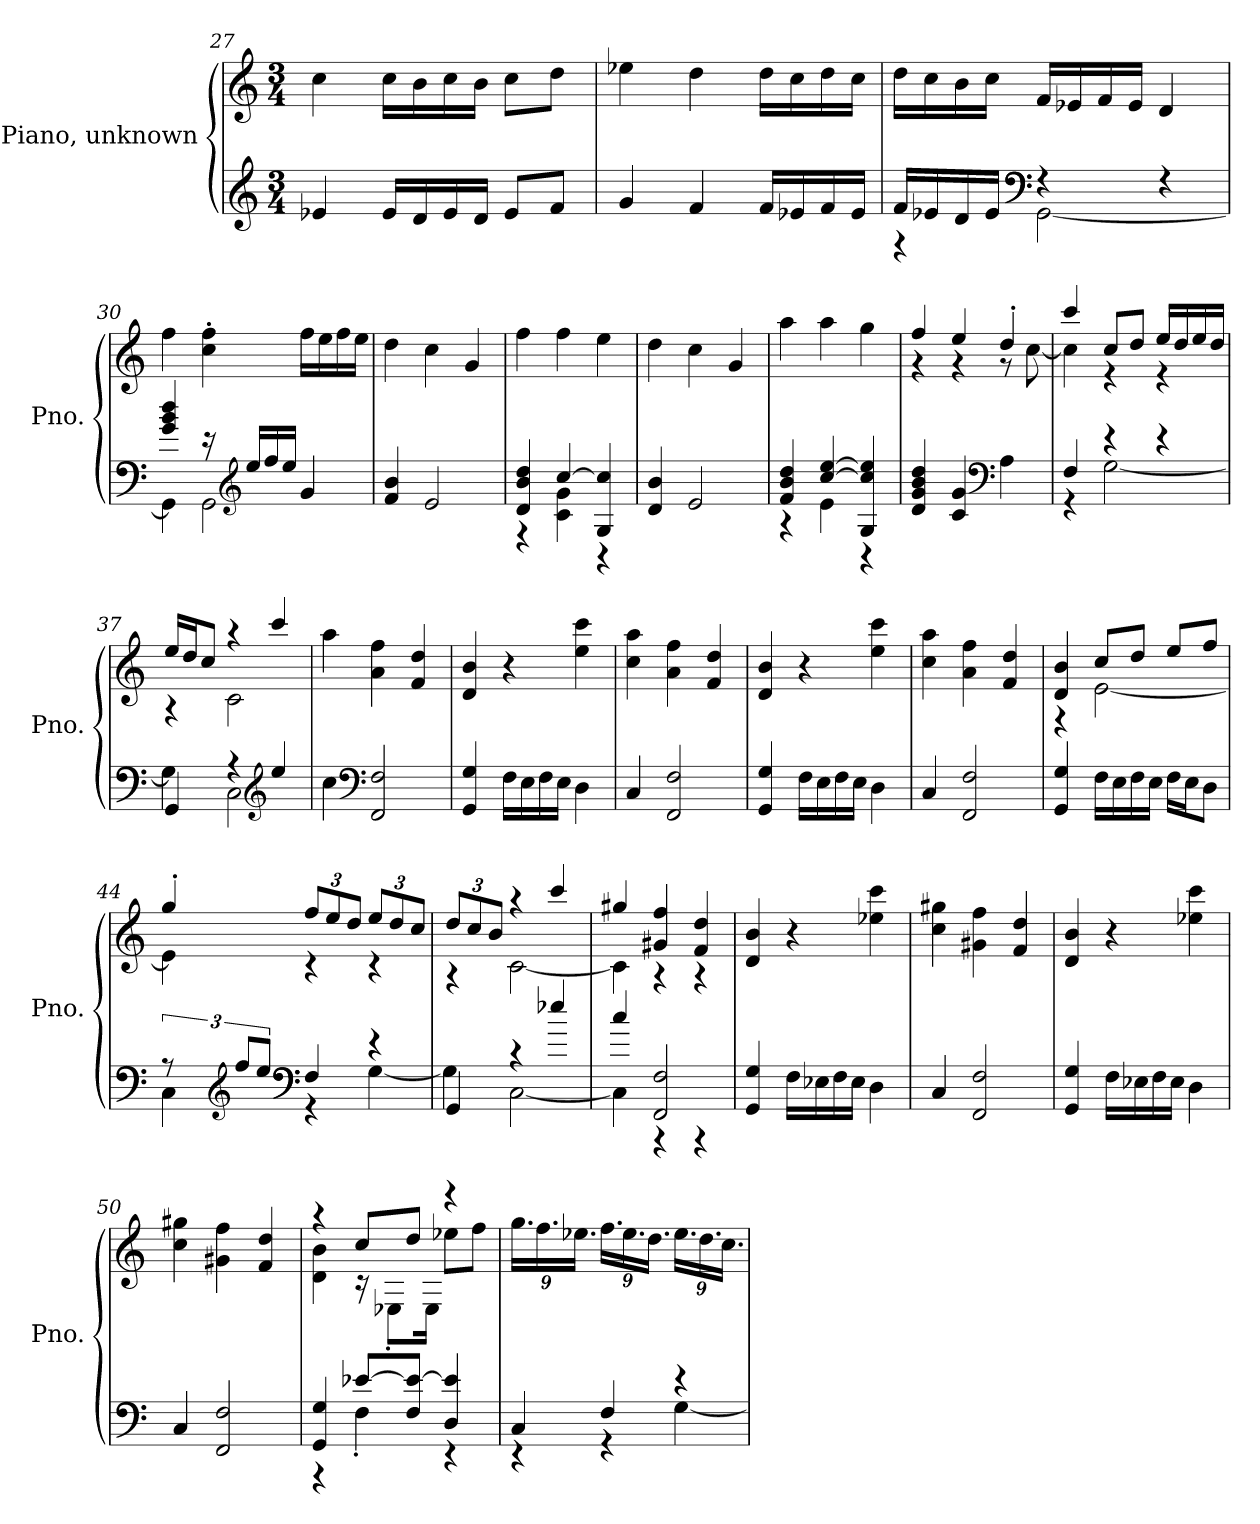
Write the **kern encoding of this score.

**kern	**kern
*part1	*part1
*staff2	*staff1
*I"Piano, unknown	*
*I'Pno.	*
*clefG2	*clefG2
*k[]	*k[]
*M3/4	*M3/4
=27	=27
4e-X/	4cc\
16e-/LL	16cc\LL
16d/	16b\
16e-/	16cc\
16d/JJ	16b\JJ
8e-/L	8cc\L
8f/J	8dd\J
!!LO:LB:g=z
=28	=28
4g/	4ee-X\
4f/	4dd\
16f/LL	16dd\LL
16e-X/	16cc\
16f/	16dd\
16e-/JJ	16cc\JJ
=29	=29
*^	*
16f/LL	4r	16dd\LL
16e-X/	.	16cc\
16d/	.	16b\
16e-/JJ	.	16cc\JJ
*clefF4	*	*
4r	[2GG\	16f/LL
.	.	16e-X/
.	.	16f/
.	.	16e-/JJ
4r	.	4d/
=30	=30	=30
4g/ 4b/ 4dd/	4GG\]	4ff\
16r	2GG\	4cc\' 4ff\'
*clefG2	*	*
16ee/LL	.	.
16ff/	.	.
16ee/JJ	.	.
4g/	.	16ff\LL
.	.	16ee\
.	.	16ff\
.	.	16ee\JJ
*v	*v	*
=31	=31
4f/ 4b/	4dd\
2e/	4cc\
.	4g/
=32	=32
*^	*
4d/ 4b/ 4dd/	4r	4ff\
[4cc/	4c\ 4g\	4ff\
4G/ 4cc/]	4r	4ee\
*v	*v	*
=33	=33
4d/ 4b/	4dd\
2e/	4cc\
.	4g/
!!LO:PB:g=z
=34	=34
*^	*
4f/ 4b/ 4dd/	4r	4aa\
[4cc/ [4ee/	4e\	4aa\
4G/ 4cc/] 4ee/]	4r	4gg\
*v	*v	*
=35	=35
*	*^
4d/ 4g/ 4b/ 4dd/	4ff/	4r
4c/ 4g/	4ee/	4r
*clefF4	*	*
4A\	4dd'/	8r
.	.	[8cc\
=36	=36	=36
*^	*	*
4F/	4r	4ccc/	4cc\]
4r	[2G\	8cc/L	4r
.	.	8dd/J	.
4r	.	16ee/LL	4r
.	.	16dd/	.
.	.	16ee/	.
.	.	16dd/JJ	.
=37	=37	=37	=37
4GG/	4G\]	16ee/LL	4r
.	.	16dd/J	.
.	.	8cc/J	.
4r	2C\	4r	2c\
*clefG2	*	*	*
4ee/	.	4ccc/	.
*v	*v	*	*
*	*v	*v
=38	=38
4cc\	4aa\
*clefF4	*
2FF/ 2F/	4a\ 4ff\
.	4f/ 4dd/
=39	=39
4GG/ 4G/	4d/ 4b/
16F\LL	4r
16E\	.
16F\	.
16E\JJ	.
4D\	4ee\ 4ccc\
=40	=40
4C/	4cc\ 4aa\
2FF/ 2F/	4a\ 4ff\
.	4f/ 4dd/
!!LO:LB:g=z
=41	=41
4GG/ 4G/	4d/ 4b/
16F\LL	4r
16E\	.
16F\	.
16E\JJ	.
4D\	4ee\ 4ccc\
=42	=42
4C/	4cc\ 4aa\
2FF/ 2F/	4a\ 4ff\
.	4f/ 4dd/
=43	=43
*	*^
4GG/ 4G/	4d/ 4b/	4r
16F\LL	8cc/L	[2e\
16E\	.	.
16F\	8dd/J	.
16E\JJ	.	.
16F\LL	8ee/L	.
16E\J	.	.
8D\J	8ff/J	.
=44	=44	=44
*^	*	*
12r	4C\	4gg'/	4e\]
*clefG2	*	*	*
12ff/L	.	.	.
12ee/J	.	.	.
*clefF4	*	*	*
*	*	*Xbrackettup	*
4F/	4r	12ff/L	4r
.	.	12ee/	.
.	.	12dd/J	.
4r	[4G\	12ee/L	4r
.	.	12dd/	.
.	.	12cc/J	.
=45	=45	=45	=45
4GG/	4G\]	12dd/L	4r
.	.	12cc/	.
.	.	12b/J	.
4r	[2C\	4r	[2c\
4ee-X/	.	4ccc/	.
=46	=46	=46	=46
4cc/	4C\]	4gg#X/	4c\]
2FF/ 2F/	4r	4g#X/ 4ff/	4r
.	4r	4f/ 4dd/	4r
*v	*v	*	*
*	*v	*v
!!LO:LB:g=z
=47	=47
4GG/ 4G/	4d/ 4b/
16F\LL	4r
16E-X\	.
16F\	.
16E-\JJ	.
4D\	4ee-X\ 4ccc\
=48	=48
4C/	4cc\ 4gg#X\
2FF/ 2F/	4g#X\ 4ff\
.	4f/ 4dd/
=49	=49
4GG/ 4G/	4d/ 4b/
16F\LL	4r
16E-X\	.
16F\	.
16E-\JJ	.
4D\	4ee-X\ 4ccc\
=50	=50
4C/	4cc\ 4gg#X\
2FF/ 2F/	4g#X\ 4ff\
.	4f/ 4dd/
=51	=51
*^	*^
4GG/ 4G/	4r	4r	4d\ 4b\
[8e-X/L	4F'\	8cc/L	16r
.	.	.	8E-X'\L
8F/ 8e-/_J	.	8dd/J	.
.	.	.	16E-\Jk
4D/ 4e-/]	4r	4r	8ee-X\L
.	.	.	8ff\J
*	*	*v	*v
!!LO:LB:g=z
=52	=52	=52
4C/	4r	18.gg\LL
.	.	18.ff\
.	.	18.ee-X\JJ
4F/	4r	18.ff\LL
.	.	18.ee-\
.	.	18.dd\JJ
4r	[4G\	18.ee-\LL
.	.	18.dd\
.	.	18.cc\JJ
*v	*v	*
=	=
*-	*-
